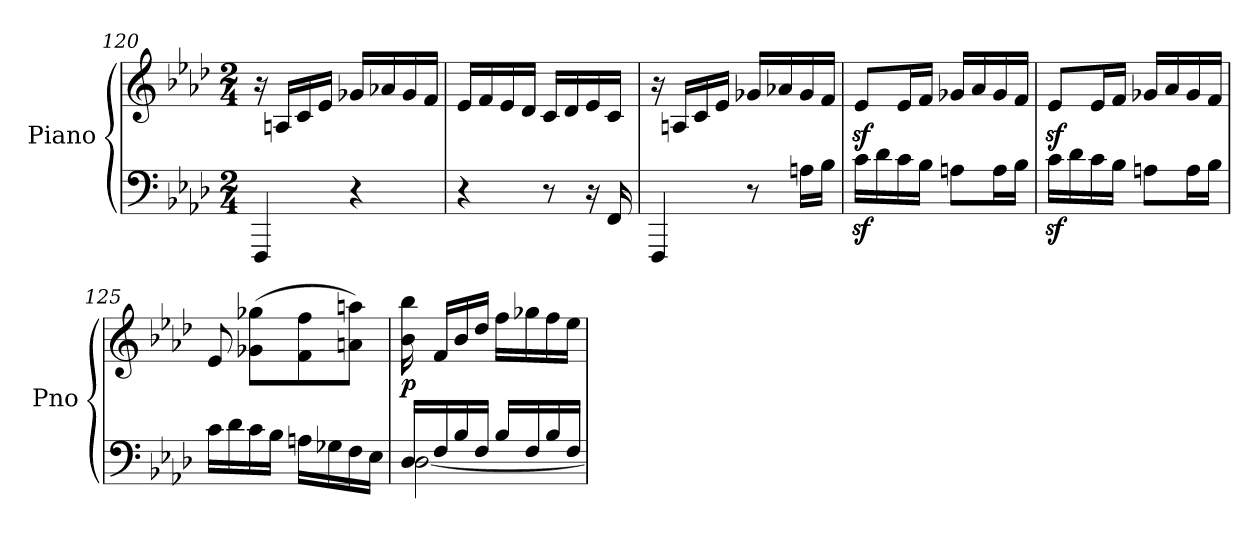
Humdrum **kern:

**kern	**kern	**dynam
*part1	*part1	*part1
*staff2	*staff1	*staff1/2
*I"Piano	*	*
*I'Pno	*	*
*clefF4	*clefG2	*
*k[b-e-a-d-]	*k[b-e-a-d-]	*
*M2/4	*M2/4	*
=120	=120	=120
4FFF/	16r	.
.	16An/LL	.
.	16c/	.
.	16e-/JJ	.
4r	16g-X/LL	.
.	16a-X/	.
.	16g-/	.
.	16f/JJ	.
=121	=121	=121
4r	16e-/LL	.
.	16f/	.
.	16e-/	.
.	16d-/JJ	.
8r	16c/LL	.
.	16d-/	.
16r	16e-/	.
16FF/	16c/JJ	.
!!LO:LB:g=z
=122	=122	=122
!	!	!LO:DY:b
4FFF/	16r	other-dynamics
.	16An/LL	.
.	16c/	.
.	16e-/JJ	.
8r	16g-X/LL	.
.	16a-X/	.
16An\LL	16g-/	.
16B-\JJ	16f/JJ	.
=123	=123	=123
16cz<\LL	8e-z</L	.
16d-\	.	.
16c\	16e-/L	.
16B-\JJ	16f/JJ	.
8An\L	16g-X/LL	.
.	16a-/	.
16A\L	16g-/	.
16B-\JJ	16f/JJ	.
=124	=124	=124
16cz<\LL	8e-z</L	.
16d-\	.	.
16c\	16e-/L	.
16B-\JJ	16f/JJ	.
8An\L	16g-X/LL	.
.	16a-/	.
16A\L	16g-/	.
16B-\JJ	16f/JJ	.
=125	=125	=125
16c\LL	8e-/	.
16d-\	.	.
!	!	!LO:DY:b
16c\	(8g-X\ 8gg-X\L	other-dynamics
16B-\JJ	.	.
16An\LL	8f\ 8ff\	.
16G-X\	.	.
16F\	8an\ 8aan\J)	.
16E-\JJ	.	.
!!LO:PB:g=z
=126	=126	=126
*^	*	*
!	!	!	!LO:DY:b
16D-/LL	[2D-\	16b-\ 16bb-\	p
16F/	.	16f/LL	.
16B-/	.	16b-/	.
16F/JJ	.	16dd-/JJ	.
16B-/LL	.	16ff\LL	.
16F/	.	16gg-X\	.
16B-/	.	16ff\	.
16F/JJ	.	16ee-\JJ	.
*v	*v	*	*
=	=	=
*-	*-	*-
